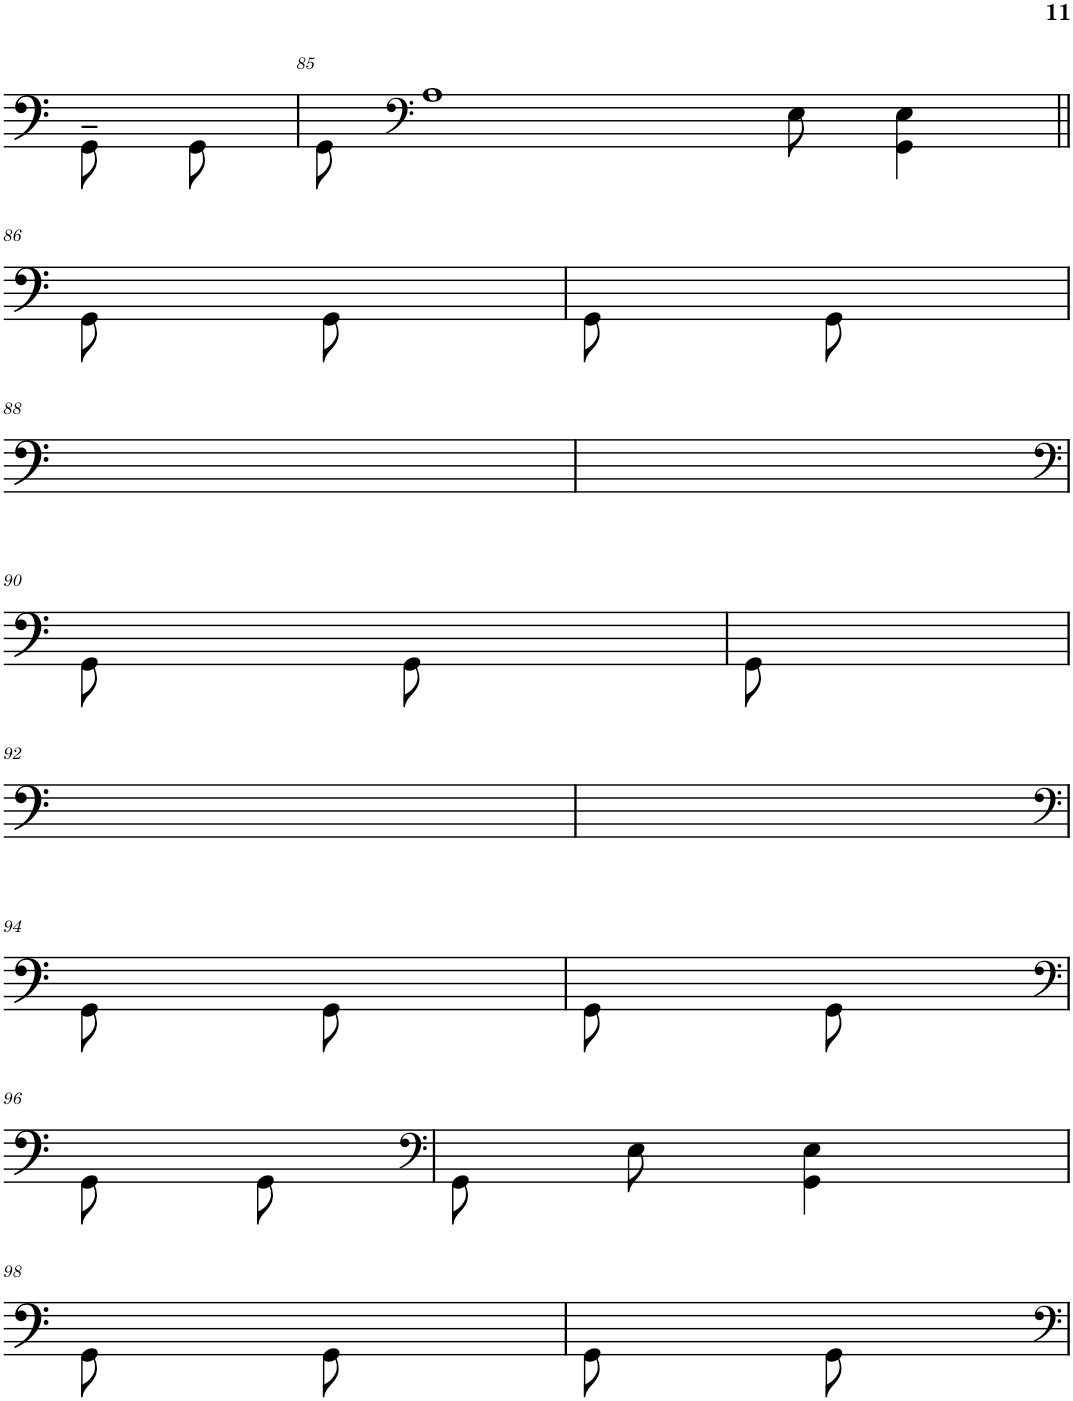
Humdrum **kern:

**kern
*part1
*staff1
*I"Voice
*I'V
!!LO:PB:g=z
*clefF4
*k[]
=84X4
8GG~\
8GG\
=85
8GG\
*clefF4
[2..A
8ryy
8E\
4GG\ 4E\
!!LO:LB:g=z
=86||
8GG\
8A]
8GG\
=87
8GG\
8GG\
!!LO:LB:g=z
=88
*clefX
1ryy
=89
1ryy
!!LO:LB:g=z
=90
*clefF4
8GG\
8GG\
=91
8GG\
!!LO:LB:g=z
=92
*clefX
1ryy
=93
1ryy
!!LO:LB:g=z
=94
*clefF4
8GG\
8GG\
=95
8GG\
8GG\
!!LO:LB:g=z
=96
*clefF4
8GG\
8GG\
=97
*clefF4
8GG\
8E\
4GG\ 4E\
!!LO:LB:g=z
=98
8GG\
8GG\
=99
8GG\
8GG\
=
*-
